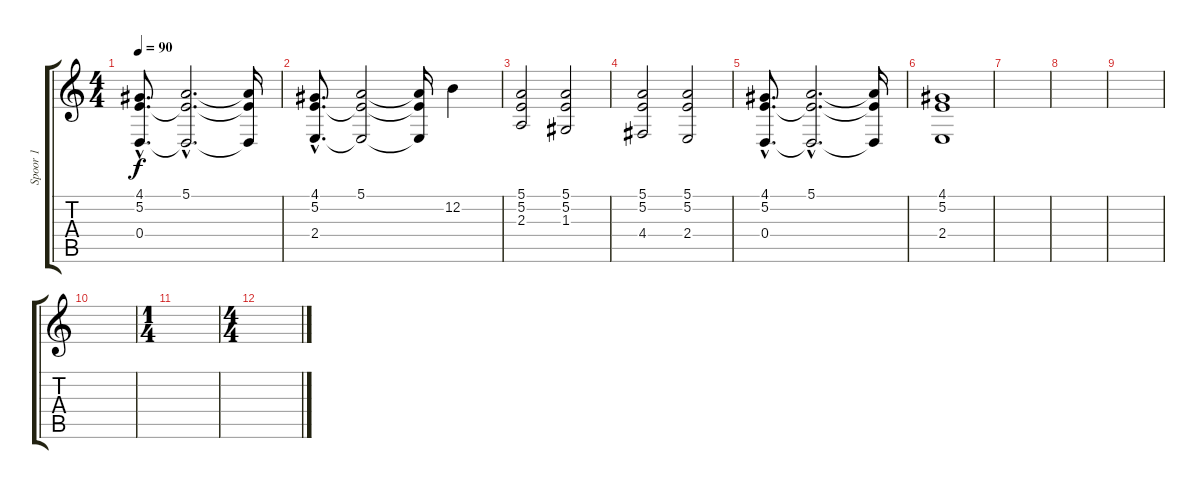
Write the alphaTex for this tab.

\track ("Spoor 1" "Spoor 1") {instrument acousticgrandpiano}
\staff {score tabs}
\tuning (E4 B3 G3 D3 A2 E2) {hide}
\ts (4 4)
\tempo 90
\clef g2
\ks c
(4.1{hac} 5.2{hac} 0.4{hac}).8{d dy f} (5.1{hac} 5.2{hac t} 0.4{hac t}).2{d} (5.1{t} 5.2{t} 0.4{t}).16 |
(4.1{hac} 5.2{hac} 2.4{hac}).8{d} (5.1 5.2{t} 2.4{t}).2 (5.1{t} 5.2{t} 2.4{t}).16 12.2.4 |
(5.1 5.2 2.3).2 (5.1 5.2 1.3).2 |
(5.1 5.2 4.4).2 (5.1 5.2 2.4).2 |
(4.1{hac} 5.2{hac} 0.4{hac}).8{d} (5.1{hac} 5.2{hac t} 0.4{hac t}).2{d} (5.1{t} 5.2{t} 0.4{t}).16 |
(4.1 5.2 2.4).1 |
|
|
|
|
\ts (1 4)
|
\ts (4 4)
